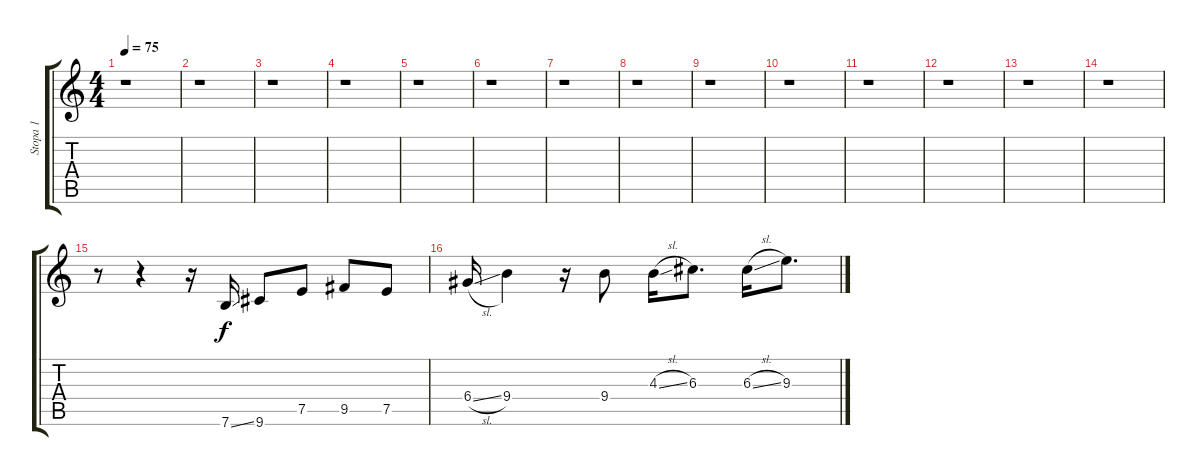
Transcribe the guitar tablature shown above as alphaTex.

\track ("Stopa 1" "Stopa 1") {instrument overdrivenguitar}
\staff {score tabs}
\tuning (E4 B3 G3 D3 A2 E2) {hide}
\ts (4 4)
\tempo 75
\clef g2
\ks c
r.1{dy f} |
r.1 |
r.1 |
r.1 |
r.1 |
r.1 |
r.1 |
r.1 |
r.1 |
r.1 |
r.1 |
r.1 |
r.1 |
r.1 |
r.8{volume 8 instrument acousticguitarsteel} r.4 r.16 7.6{ss}.16 9.6.8 7.5.8 9.5.8 7.5.8 |
6.4{sl}.16 9.4.4 r.16 9.4.8 4.3{sl}.16 6.3.8{d} 6.3{sl}.16 9.3.8{d}
